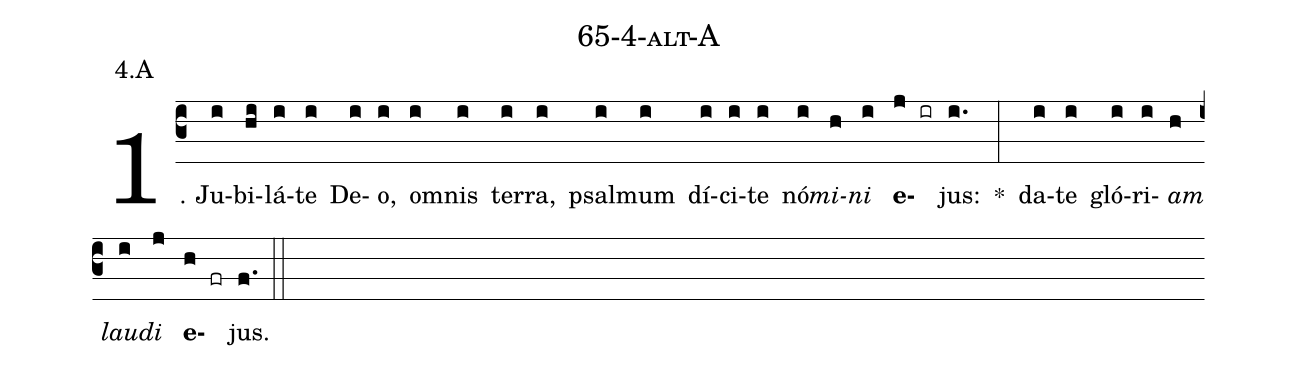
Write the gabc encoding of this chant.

name: 65-4-alt-A;
annotation: 4.A;
%%
(c3)1. Ju(i)bi(hi)lá(i)te(i) De(i)o,(i) om(i)nis(i) ter(i)ra,(i) psal(i)mum(i) dí(i)ci(i)te(i) nó(i)<i>mi</i>(h)<i>ni</i>(i) <b>e</b>(j ir)jus:(i.) *(:) da(i)te(i) gló(i)ri(i)<i>am</i>(h) <i>lau</i>(i)<i>di</i>(j) <b>e</b>(h fr)jus.(f.) (::)
